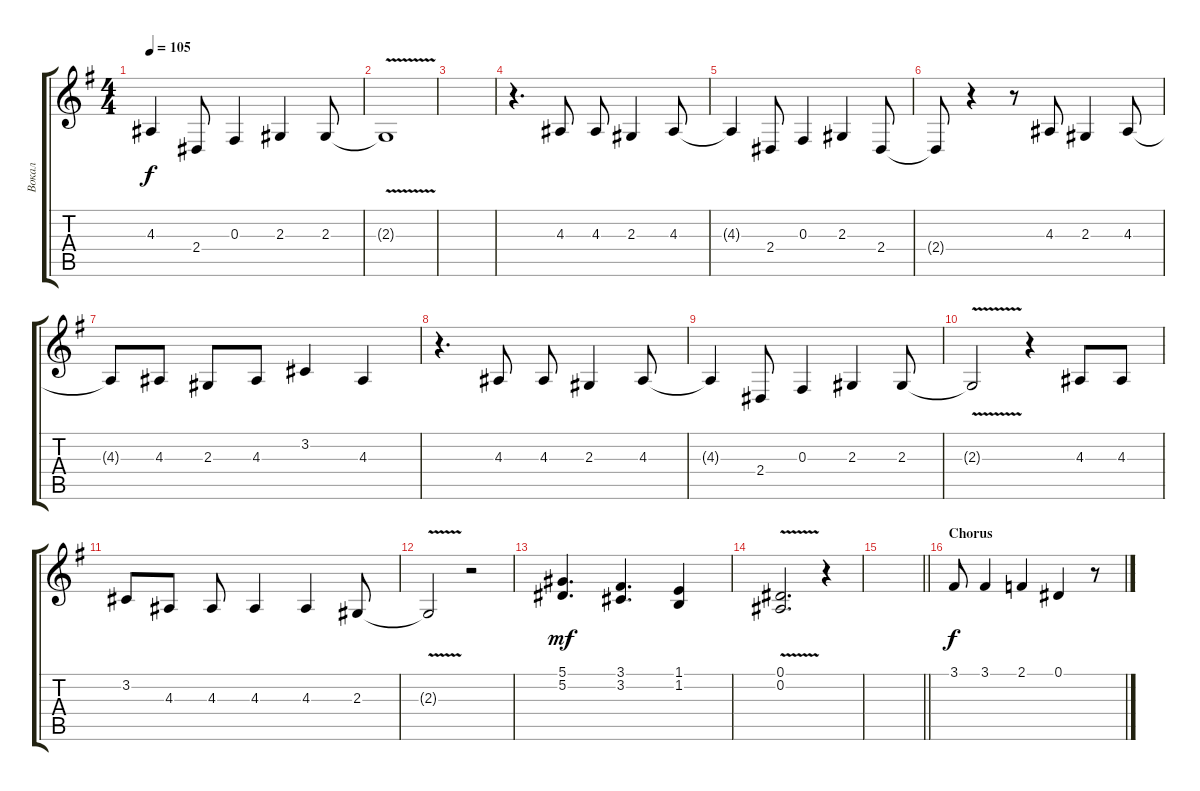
\track ("Вокал" "Вокал") {instrument trumpet}
\staff {score tabs}
\tuning (Eb4 Bb3 Gb3 Db3 Ab2 Eb2) {hide}
\ts (4 4)
\tempo 105
\clef g2
\ks eminor
4.3{t}.4{dy f} 2.4.8 0.3.4 2.3.4 2.3.8 |
2.3{v t}.1 |
|
r.4{d} 4.3.8 4.3.8 2.3.4 4.3.8 |
4.3{t}.4 2.4.8 0.3.4 2.3.4 2.4.8 |
2.4{t}.8 r.4 r.8 4.3.8 2.3.4 4.3.8 |
4.3{t}.8 4.3.8 2.3.8 4.3.8 3.2.4 4.3.4 |
r.4{d} 4.3.8 4.3.8 2.3.4 4.3.8 |
4.3{t}.4 2.4.8 0.3.4 2.3.4 2.3.8 |
2.3{v t}.2 r.4 4.3.8 4.3.8 |
3.2.8 4.3.8 4.3.8 4.3.4 4.3.4 2.3.8 |
2.3{v t}.2 r.2 |
(5.1 5.2).4{d dy mf} (3.1 3.2).4{d} (1.1 1.2).4 |
(0.1{v} 0.2).2{d} r.4 |
\barLineRight lightlight
|
\section ("" "Chorus")
3.1.8{dy f} 3.1.4 2.1.4 0.1.4 r.8
